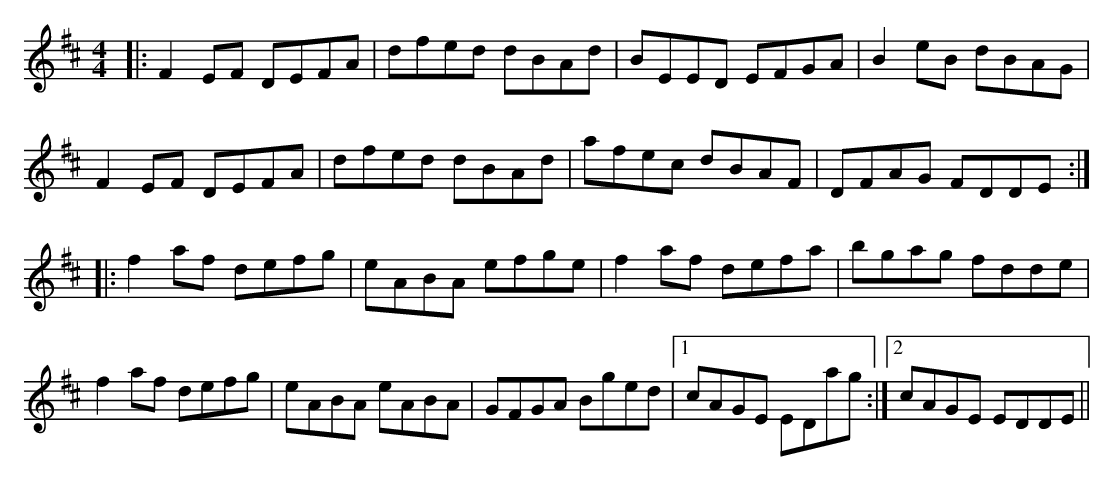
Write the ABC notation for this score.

X:1
M:4/4
K:D
|:F2EF DEFA|dfed dBAd|BEED EFGA|B2eB dBAG|
F2EF DEFA|dfed dBAd|afec dBAF|DFAG FDDE:|
|:f2af defg|eABA efge|f2af defa|bgag fdde|
f2af defg|eABA eABA|GFGA Bged|1 cAGE EDag:|2 cAGE EDDE||
